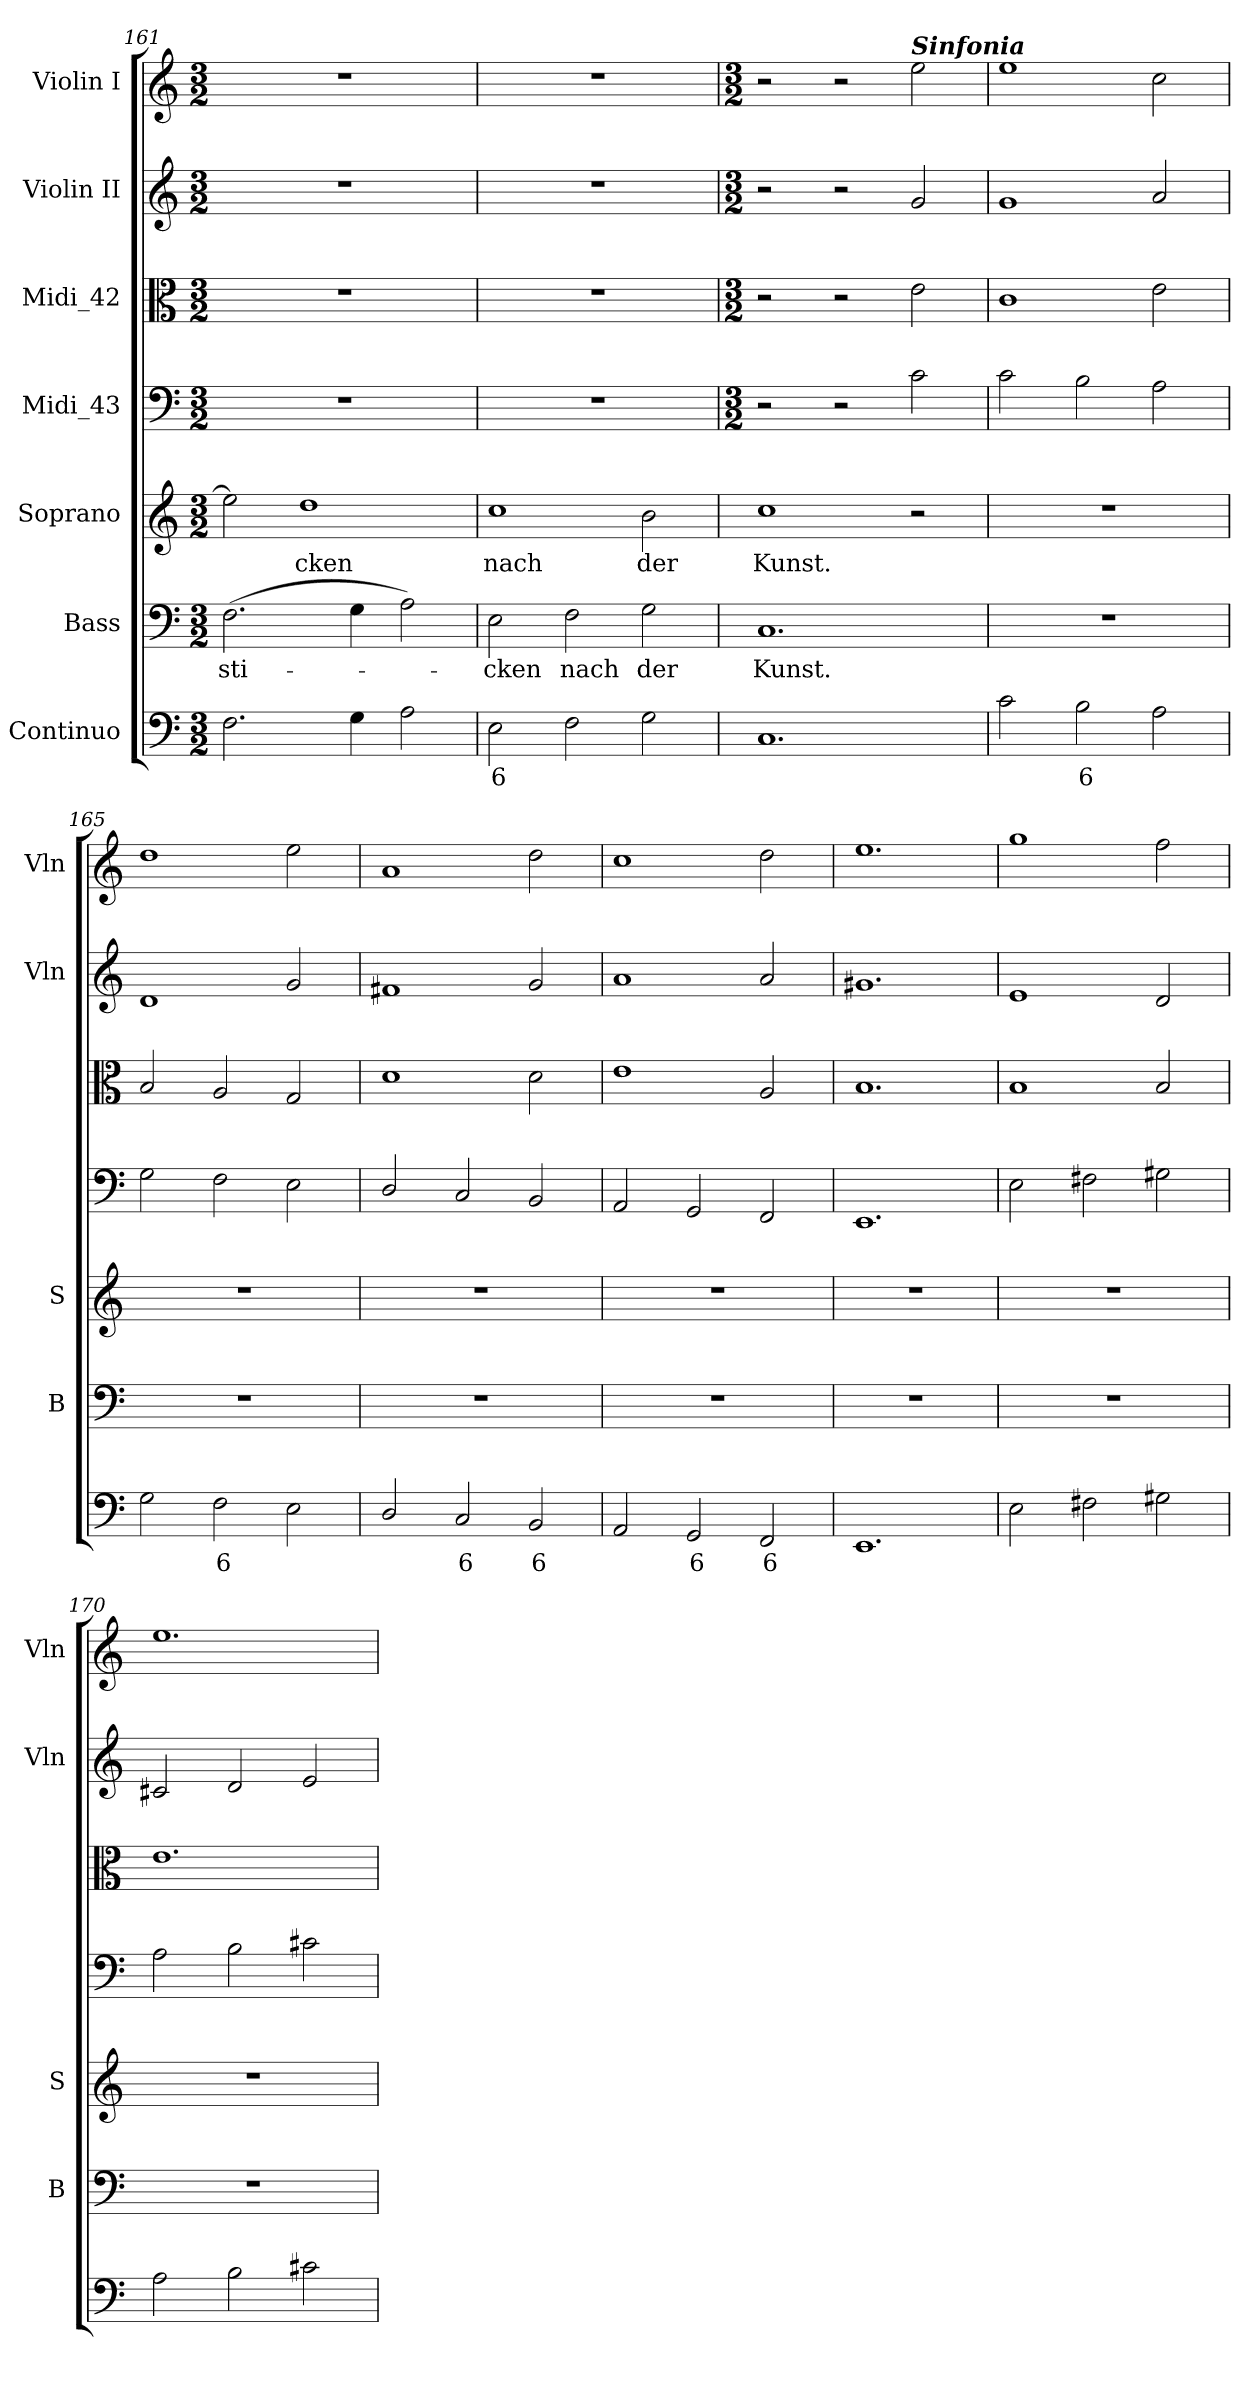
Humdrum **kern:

**kern	**text	**kern	**text	**kern	**text	**kern	**kern	**kern	**kern
*part7	*part7	*part6	*part6	*part5	*part5	*part4	*part3	*part2	*part1
*staff7	*staff7	*staff6	*staff6	*staff5	*staff5	*staff4	*staff3	*staff2	*staff1
*I"Continuo	*	*I"Bass	*	*I"Soprano	*	*I"Midi_43	*I"Midi_42	*I"Violin II	*I"Violin I
*	*	*I'B	*	*I'S	*	*	*	*I'Vln	*I'Vln
*clefF4	*	*clefF4	*	*clefG2	*	*clefF4	*clefC3	*clefG2	*clefG2
*k[]	*	*k[]	*	*k[]	*	*k[]	*k[]	*k[]	*k[]
*C:	*	*C:	*	*C:	*	*C:	*C:	*C:	*C:
*M3/2	*	*M3/2	*	*M3/2	*	*M3/2	*M3/2	*M3/2	*M3/2
=161	=161	=161	=161	=161	=161	=161	=161	=161	=161
!	!	!	!LO:LY:b	!	!	!	!	!	!
2.F	.	(>2.F	sti-	2ee]	.	1.r	1.r	1.r	1.r
!	!	!	!	!	!LO:LY:b	!	!	!	!
.	.	.	.	1dd	cken	.	.	.	.
4G	.	4G	.	.	.	.	.	.	.
2A	.	2A)	.	.	.	.	.	.	.
=162	=162	=162	=162	=162	=162	=162	=162	=162	=162
!	!LO:LY:b	!	!LO:LY:b	!	!LO:LY:b	!	!	!	!
2E	6	2E	cken	1cc	nach	1.r	1.r	1.r	1.r
!	!	!	!LO:LY:b	!	!	!	!	!	!
2F	.	2F	nach	.	.	.	.	.	.
!	!	!	!LO:LY:b	!	!LO:LY:b	!	!	!	!
2G	.	2G	der	2b	der	.	.	.	.
!!LO:LB:g=z
=163	=163	=163	=163	=163	=163	=163	=163	=163	=163
*	*	*	*	*	*	*k[]	*k[]	*k[]	*k[]
*	*	*	*	*	*	*C:	*C:	*C:	*C:
*	*	*	*	*	*	*M3/2	*M3/2	*M3/2	*M3/2
!	!	!	!LO:LY:b	!	!LO:LY:b	!	!	!	!
1.C	.	1.C	Kunst.	1cc	Kunst.	2r	2r	2r	2r
.	.	.	.	.	.	2r	2r	2r	2r
!	!	!	!	!	!	!	!	!	!LO:TX:a:Bi:t=Sinfonia
.	.	.	.	2r	.	2c	2e	2g	2ee
=164	=164	=164	=164	=164	=164	=164	=164	=164	=164
!	!	!LO:N:vis=1	!	!LO:N:vis=1	!	!	!	!	!
2c	.	1.r	.	1.r	.	2c	1c	1g	1ee
!	!LO:LY:b	!	!	!	!	!	!	!	!
2B	6	.	.	.	.	2B	.	.	.
2A	.	.	.	.	.	2A	2e	2a	2cc
=165	=165	=165	=165	=165	=165	=165	=165	=165	=165
!	!	!LO:N:vis=1	!	!LO:N:vis=1	!	!	!	!	!
2G	.	1.r	.	1.r	.	2G	2B	1d	1dd
!	!LO:LY:b	!	!	!	!	!	!	!	!
2F	6	.	.	.	.	2F	2A	.	.
2E	.	.	.	.	.	2E	2G	2g	2ee
=166	=166	=166	=166	=166	=166	=166	=166	=166	=166
!	!	!LO:N:vis=1	!	!LO:N:vis=1	!	!	!	!	!
2D/	.	1.r	.	1.r	.	2D/	1d	1f#X	1a
!	!LO:LY:b	!	!	!	!	!	!	!	!
2C	6	.	.	.	.	2C	.	.	.
!	!LO:LY:b	!	!	!	!	!	!	!	!
2BB	6	.	.	.	.	2BB	2d	2g	2dd
=167	=167	=167	=167	=167	=167	=167	=167	=167	=167
!	!	!LO:N:vis=1	!	!LO:N:vis=1	!	!	!	!	!
2AA	.	1.r	.	1.r	.	2AA	1e	1a	1cc
!	!LO:LY:b	!	!	!	!	!	!	!	!
2GG	6	.	.	.	.	2GG	.	.	.
!	!LO:LY:b	!	!	!	!	!	!	!	!
2FF	6	.	.	.	.	2FF	2A	2a	2dd
=168	=168	=168	=168	=168	=168	=168	=168	=168	=168
!	!	!LO:N:vis=1	!	!LO:N:vis=1	!	!	!	!	!
1.EE	.	1.r	.	1.r	.	1.EE	1.B	1.g#X	1.ee
=169	=169	=169	=169	=169	=169	=169	=169	=169	=169
!	!	!LO:N:vis=1	!	!LO:N:vis=1	!	!	!	!	!
2E	.	1.r	.	1.r	.	2E	1B	1e	1gg
2F#X	.	.	.	.	.	2F#X	.	.	.
2G#X	.	.	.	.	.	2G#X	2B	2d	2ff
=170	=170	=170	=170	=170	=170	=170	=170	=170	=170
!	!	!LO:N:vis=1	!	!LO:N:vis=1	!	!	!	!	!
2A	.	1.r	.	1.r	.	2A	1.e	2c#X	1.ee
2B	.	.	.	.	.	2B	.	2d	.
2c#X	.	.	.	.	.	2c#X	.	2e	.
=	=	=	=	=	=	=	=	=	=
*-	*-	*-	*-	*-	*-	*-	*-	*-	*-
